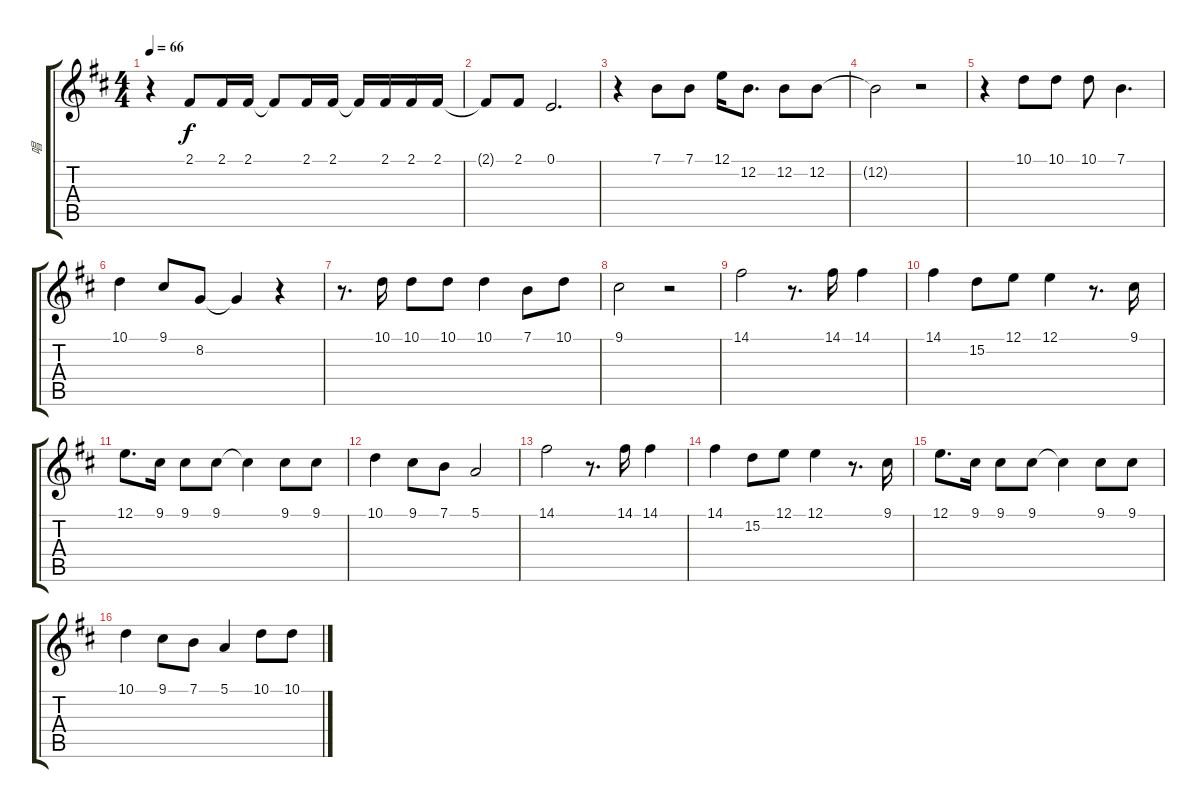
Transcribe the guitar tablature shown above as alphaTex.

\track ("唱" "唱") {instrument voiceoohs}
\staff {score tabs}
\tuning (E4 B3 G3 D3 A2 E2) {hide}
\ts (4 4)
\tempo 66
\clef g2
\ks d
r.4{dy f} 2.1.8 2.1.16 2.1.16 2.1{t}.8 2.1.16 2.1.16 2.1{t}.16 2.1.16 2.1.16 2.1.16 |
2.1{t}.8 2.1.8 0.1.2{d} |
r.4 7.1.8 7.1.8 12.1.16 12.2.8{d} 12.2.8 12.2.8 |
12.2{t}.2 r.2 |
r.4 10.1.8 10.1.8 10.1.8 7.1.4{d} |
10.1.4 9.1.8{txt ""} 8.2.8 8.2{t}.4 r.4 |
r.8{d} 10.1.16 10.1.8 10.1.8 10.1.4 7.1.8 10.1.8 |
9.1.2 r.2 |
14.1.2 r.8{d} 14.1.16 14.1.4 |
14.1.4 15.2.8 12.1.8 12.1.4 r.8{d} 9.1.16 |
12.1.8{d} 9.1.16 9.1.8 9.1.8 9.1{t}.4 9.1.8 9.1.8 |
10.1.4 9.1.8 7.1.8 5.1.2 |
14.1.2 r.8{d} 14.1.16 14.1.4 |
14.1.4 15.2.8 12.1.8 12.1.4 r.8{d} 9.1.16 |
12.1.8{d} 9.1.16 9.1.8 9.1.8 9.1{t}.4 9.1.8 9.1.8 |
10.1.4 9.1.8 7.1.8 5.1.4 10.1.8 10.1.8
